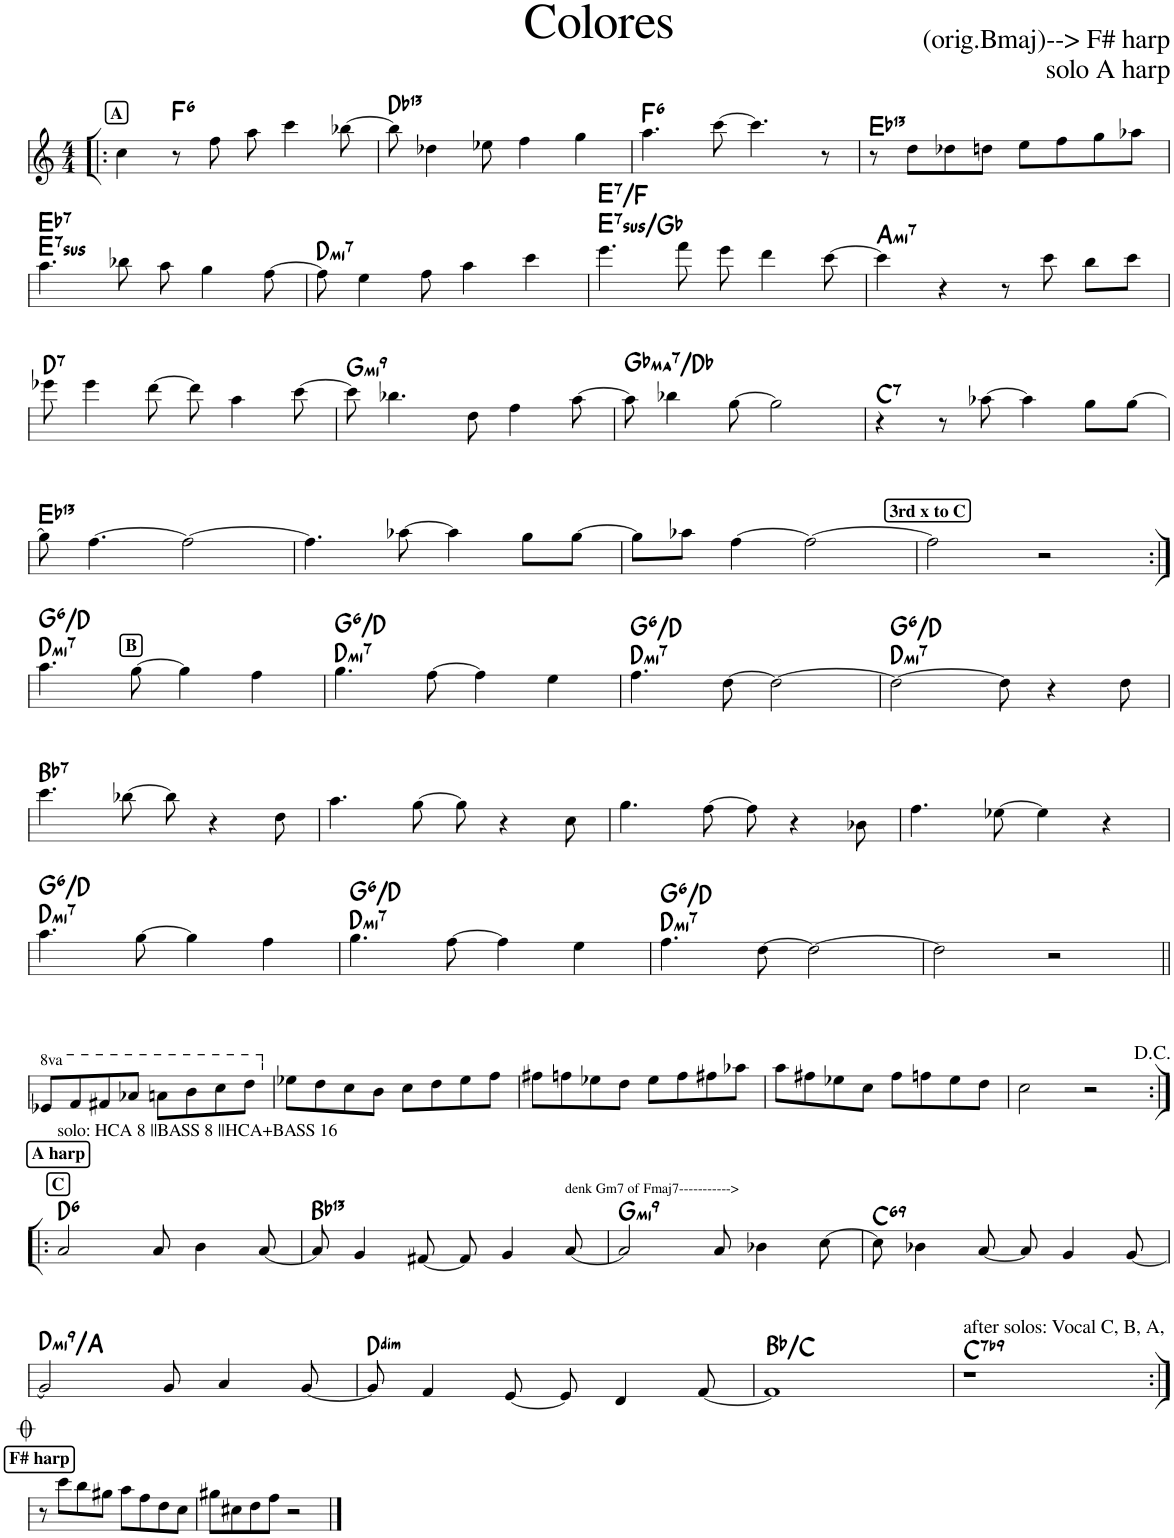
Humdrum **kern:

**kern	**harte
*part1	*part1
*staff1	*
*I"Piano	*
*I'Pno	*
*clefG2	*
*k[]	*
*M4/4	*
=1!|:	=1!|:
!LO:TX:a:B:t=A	!
4cc\	.
!	!LO:H:kt=6
8r	F:maj6
8ff\	.
8aa\	.
4ccc\	.
[8bb-X\	.
=2	=2
!	!LO:H:kt=13
8bb-\]	Db:9(11,13)
4dd-X\	.
8ee-X\	.
4ff\	.
4gg\	.
=3	=3
!	!LO:H:kt=6
4.aa\	F:maj6
[8ccc\	.
4.ccc\]	.
8r	.
=4	=4
!	!LO:H:kt=13
8r	Eb:9(11,13)
8dd\L	.
8dd-X\	.
8ddn\J	.
8ee\L	.
8ff\	.
8gg\	.
8aa-X\J	.
!!LO:LB:g=z
=5	=5
!	!LO:H:n=1:kt=7sus
!	!LO:H:n=2:kt=7
4.aa\	E:sus4(7) Eb:7
8bb-X\	.
8aa\	.
4gg\	.
[8ff\	.
=6	=6
!	!LO:H:kt=m7
8ff\]	D:min7
4ee\	.
8ff\	.
4aa\	.
4ccc\	.
=7	=7
!	!LO:H:n=1:kt=7sus
!	!LO:H:n=2:kt=7
4.eee\	E:sus4(7)/bb3 E:7/b2
8fff\	.
8eee\	.
4ddd\	.
[8ccc\	.
=8	=8
!	!LO:H:kt=m7
4ccc\]	A:min7
4r	.
8r	.
8ccc\	.
8bb\L	.
8ccc\J	.
!!LO:LB:g=z
=9	=9
!	!LO:H:kt=7
8eee-X\	D:7
4eee-\	.
[8ddd\	.
8ddd\]	.
4aa\	.
[8ccc\	.
=10	=10
!	!LO:H:kt=m9
8ccc\]	G:min9
4.bb-X\	.
8dd\	.
4ff\	.
[8aa\	.
=11	=11
!	!LO:H:kt=Maj7
8aa\]	Gb:maj7/5
4bb-X\	.
[8gg\	.
2gg\]	.
=12	=12
!	!LO:H:kt=7
4r	C:7
8r	.
[8aa-X\	.
4aa-\]	.
8gg\L	.
[8gg\J	.
!!LO:LB:g=z
=13	=13
!	!LO:H:kt=13
8gg\]	Eb:9(11,13)
[4.ff\	.
2ff\_	.
=14	=14
4.ff\]	.
[8aa-X\	.
4aa-\]	.
8gg\L	.
[8gg\J	.
=15	=15
8gg\L]	.
8aa-X\J	.
[4ff\	.
2ff\_	.
=16	=16
!LO:TX:a:B:t=3rd x to C	!
2ff\]	.
2r	.
!!LO:LB:g=z
=17:|!	=17:|!
!	!LO:H:n=1:kt=m7
!	!LO:H:n=2:kt=6
4.aa\	D:min7 G:maj6/5
!LO:TX:a:B:t=B	!
[8gg\	.
4gg\]	.
4ff\	.
=18	=18
!	!LO:H:n=1:kt=m7
!	!LO:H:n=2:kt=6
4.gg\	D:min7 G:maj6/5
[8ff\	.
4ff\]	.
4ee\	.
=19	=19
!	!LO:H:n=1:kt=m7
!	!LO:H:n=2:kt=6
4.ff\	D:min7 G:maj6/5
[8dd\	.
2dd\_	.
=20	=20
!	!LO:H:n=1:kt=m7
!	!LO:H:n=2:kt=6
2dd\_	D:min7 G:maj6/5
8dd\]	.
4r	.
8dd\	.
!!LO:LB:g=z
=21	=21
!	!LO:H:kt=7
4.ccc\	Bb:7
[8bb-X\	.
8bb-\]	.
4r	.
8dd\	.
=22	=22
4.aa\	.
[8gg\	.
8gg\]	.
4r	.
8cc\	.
=23	=23
4.gg\	.
[8ff\	.
8ff\]	.
4r	.
8b-X\	.
=24	=24
4.ff\	.
[8ee-X\	.
4ee-\]	.
4r	.
!!LO:LB:g=z
=25	=25
!	!LO:H:n=1:kt=m7
!	!LO:H:n=2:kt=6
4.aa\	D:min7 G:maj6/5
[8gg\	.
4gg\]	.
4ff\	.
=26	=26
!	!LO:H:n=1:kt=m7
!	!LO:H:n=2:kt=6
4.gg\	D:min7 G:maj6/5
[8ff\	.
4ff\]	.
4ee\	.
=27	=27
!	!LO:H:n=1:kt=m7
!	!LO:H:n=2:kt=6
4.ff\	D:min7 G:maj6/5
[8dd\	.
2dd\_	.
=28	=28
2dd\]	.
2r	.
!!LO:LB:g=z
=29||	=29||
*8va	*
8ee-X/L	.
8ff/	.
8ff#X/	.
8aa-X/J	.
8aan\L	.
8bb\	.
8ccc\	.
8ddd\J	.
=30	=30
*X8va	*
8ee-X\L	.
8dd\	.
8cc\	.
8b\J	.
8cc\L	.
8dd\	.
8ee-\	.
8ff\J	.
=31	=31
8ff#X\L	.
8ffn\	.
8ee-X\	.
8dd\J	.
8ee-\L	.
8ff\	.
8ff#X\	.
8aa-X\J	.
=32	=32
8aa\L	.
8ff#X\	.
8ee-X\	.
8cc\J	.
8ff#\L	.
8ffn\	.
8ee-\	.
8dd\J	.
=33	=33
2cc\	.
2r	.
!!LO:LB:g=z
=34:|!|:	=34:|!|:
!LO:TX:a:B:t=C	!
!LO:TX:a:B:t=A harp	!
!LO:TX:a:t=solo&colon; HCA 8 ||BASS 8 ||HCA+BASS 16	!LO:H:kt=6
2a/	D:maj6
8a/	.
4b\	.
[8a/	.
=35	=35
!	!LO:H:kt=13
8a/]	Bb:9(11,13)
4g/	.
[8f#X/	.
8f#/]	.
4g/	.
!LO:TX:a:t=denk Gm7 of Fmaj7----------->	!
[8a/	.
=36	=36
!	!LO:H:kt=m9
2a/]	G:min9
8a/	.
4b-X\	.
[8cc\	.
=37	=37
!	!LO:H:kt=6
8cc\]	C:maj6(9)
4b-X\	.
[8a/	.
8a/]	.
4g/	.
[8g/	.
!!LO:LB:g=z
=38	=38
!	!LO:H:kt=m9
2g/]	D:min9/5
8g/	.
4a/	.
[8g/	.
=39	=39
!	!LO:H:kt=dim
8g/]	D:dim
4f/	.
[8e/	.
8e/]	.
4d/	.
[8f/	.
=40	=40
1f]	Bb:maj/2
=41	=41
!LO:TX:a:t=after solos&colon; Vocal C, B, A,	!LO:H:kt=7
1r	C:7(b9)
!!LO:LB:g=z
=42:|!	=42:|!
!LO:TX:a:B:t=F# harp	!
8r	.
8ccc\L	.
8bb\	.
8gg#X\J	.
8aa\L	.
8ff\	.
8dd\	.
8cc\J	.
=43	=43
8gg#X\L	.
8cc#X\	.
8dd\	.
8ff\J	.
2r	.
==	==
*-	*-
